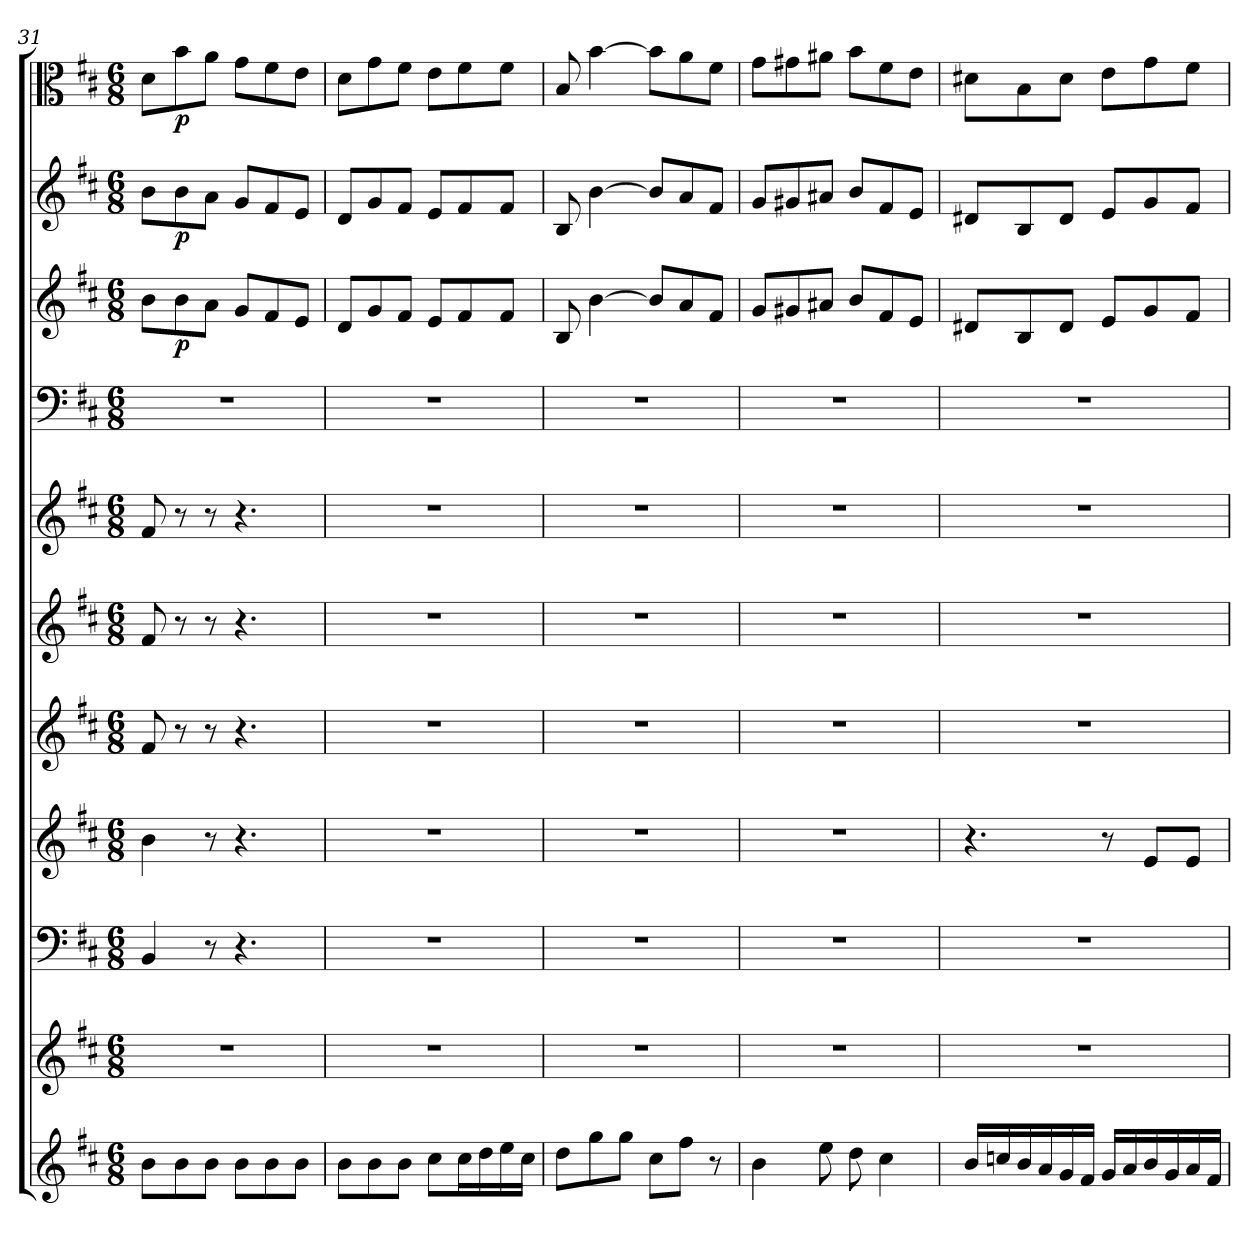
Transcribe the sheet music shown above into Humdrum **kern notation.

**kern	**kern	**kern	**kern	**kern	**kern	**kern	**kern	**kern	**dynam	**kern	**dynam	**kern	**dynam
*part11	*part10	*part9	*part8	*part7	*part6	*part5	*part4	*part3	*part3	*part2	*part2	*part1	*part1
*staff11	*staff10	*staff9	*staff8	*staff7	*staff6	*staff5	*staff4	*staff3	*staff3	*staff2	*staff2	*staff1	*staff1
*clefG2	*clefG2	*clefF4	*clefG2	*clefG2	*clefG2	*clefG2	*clefF4	*clefG2	*	*clefG2	*	*clefC3	*
*k[f#c#]	*k[f#c#]	*k[f#c#]	*k[f#c#]	*k[f#c#]	*k[f#c#]	*k[f#c#]	*k[f#c#]	*k[f#c#]	*	*k[f#c#]	*	*k[f#c#]	*
*D:	*D:	*D:	*D:	*D:	*D:	*D:	*D:	*D:	*	*D:	*	*D:	*
*M6/8	*M6/8	*M6/8	*M6/8	*M6/8	*M6/8	*M6/8	*M6/8	*M6/8	*	*M6/8	*	*M6/8	*
=31	=31	=31	=31	=31	=31	=31	=31	=31	=31	=31	=31	=31	=31
8b\L	2.r	4BB/	4b\	8f#/	8f#/	8f#/	2.r	8b\L	.	8b\L	.	8d\L	.
8b\	.	.	.	8r	8r	8r	.	8b\	p	8b\	p	8b\	p
8b\J	.	8r	8r	8r	8r	8r	.	8a\J	.	8a\J	.	8a\J	.
8b\L	.	4.r	4.r	4.r	4.r	4.r	.	8g/L	.	8g/L	.	8g\L	.
8b\	.	.	.	.	.	.	.	8f#/	.	8f#/	.	8f#\	.
8b\J	.	.	.	.	.	.	.	8e/J	.	8e/J	.	8e\J	.
=32	=32	=32	=32	=32	=32	=32	=32	=32	=32	=32	=32	=32	=32
8b\L	2.r	2.r	2.r	2.r	2.r	2.r	2.r	8d/L	.	8d/L	.	8d\L	.
8b\	.	.	.	.	.	.	.	8g/	.	8g/	.	8g\	.
8b\J	.	.	.	.	.	.	.	8f#/J	.	8f#/J	.	8f#\J	.
8cc#\L	.	.	.	.	.	.	.	8e/L	.	8e/L	.	8e\L	.
16cc#\L	.	.	.	.	.	.	.	8f#/	.	8f#/	.	8f#\	.
16dd\	.	.	.	.	.	.	.	.	.	.	.	.	.
16ee\	.	.	.	.	.	.	.	8f#/J	.	8f#/J	.	8f#\J	.
16cc#\JJ	.	.	.	.	.	.	.	.	.	.	.	.	.
=33	=33	=33	=33	=33	=33	=33	=33	=33	=33	=33	=33	=33	=33
8dd\L	2.r	2.r	2.r	2.r	2.r	2.r	2.r	8B/	.	8B/	.	8B/	.
8gg\	.	.	.	.	.	.	.	[4b\	.	[4b\	.	[4b\	.
8gg\J	.	.	.	.	.	.	.	.	.	.	.	.	.
8cc#\L	.	.	.	.	.	.	.	8b/L]	.	8b/L]	.	8b\L]	.
8ff#\J	.	.	.	.	.	.	.	8a/	.	8a/	.	8a\	.
8r	.	.	.	.	.	.	.	8f#/J	.	8f#/J	.	8f#\J	.
=34	=34	=34	=34	=34	=34	=34	=34	=34	=34	=34	=34	=34	=34
4b\	2.r	2.r	2.r	2.r	2.r	2.r	2.r	8g/L	.	8g/L	.	8g\L	.
.	.	.	.	.	.	.	.	8g#X/	.	8g#X/	.	8g#X\	.
8ee\	.	.	.	.	.	.	.	8a#X/J	.	8a#X/J	.	8a#X\J	.
8dd\	.	.	.	.	.	.	.	8b/L	.	8b/L	.	8b\L	.
4cc#\	.	.	.	.	.	.	.	8f#/	.	8f#/	.	8f#\	.
.	.	.	.	.	.	.	.	8e/J	.	8e/J	.	8e\J	.
=35	=35	=35	=35	=35	=35	=35	=35	=35	=35	=35	=35	=35	=35
16b/LL	2.r	2.r	4.r	2.r	2.r	2.r	2.r	8d#X/L	.	8d#X/L	.	8d#X\L	.
16ccn/	.	.	.	.	.	.	.	.	.	.	.	.	.
16b/	.	.	.	.	.	.	.	8B/	.	8B/	.	8B\	.
16a/	.	.	.	.	.	.	.	.	.	.	.	.	.
16g/	.	.	.	.	.	.	.	8d#/J	.	8d#/J	.	8d#\J	.
16f#/JJ	.	.	.	.	.	.	.	.	.	.	.	.	.
16g/LL	.	.	8r	.	.	.	.	8e/L	.	8e/L	.	8e\L	.
16a/	.	.	.	.	.	.	.	.	.	.	.	.	.
16b/	.	.	8e/L	.	.	.	.	8g/	.	8g/	.	8g\	.
16g/	.	.	.	.	.	.	.	.	.	.	.	.	.
16a/	.	.	8e/J	.	.	.	.	8f#/J	.	8f#/J	.	8f#\J	.
16f#/JJ	.	.	.	.	.	.	.	.	.	.	.	.	.
=	=	=	=	=	=	=	=	=	=	=	=	=	=
*-	*-	*-	*-	*-	*-	*-	*-	*-	*-	*-	*-	*-	*-
